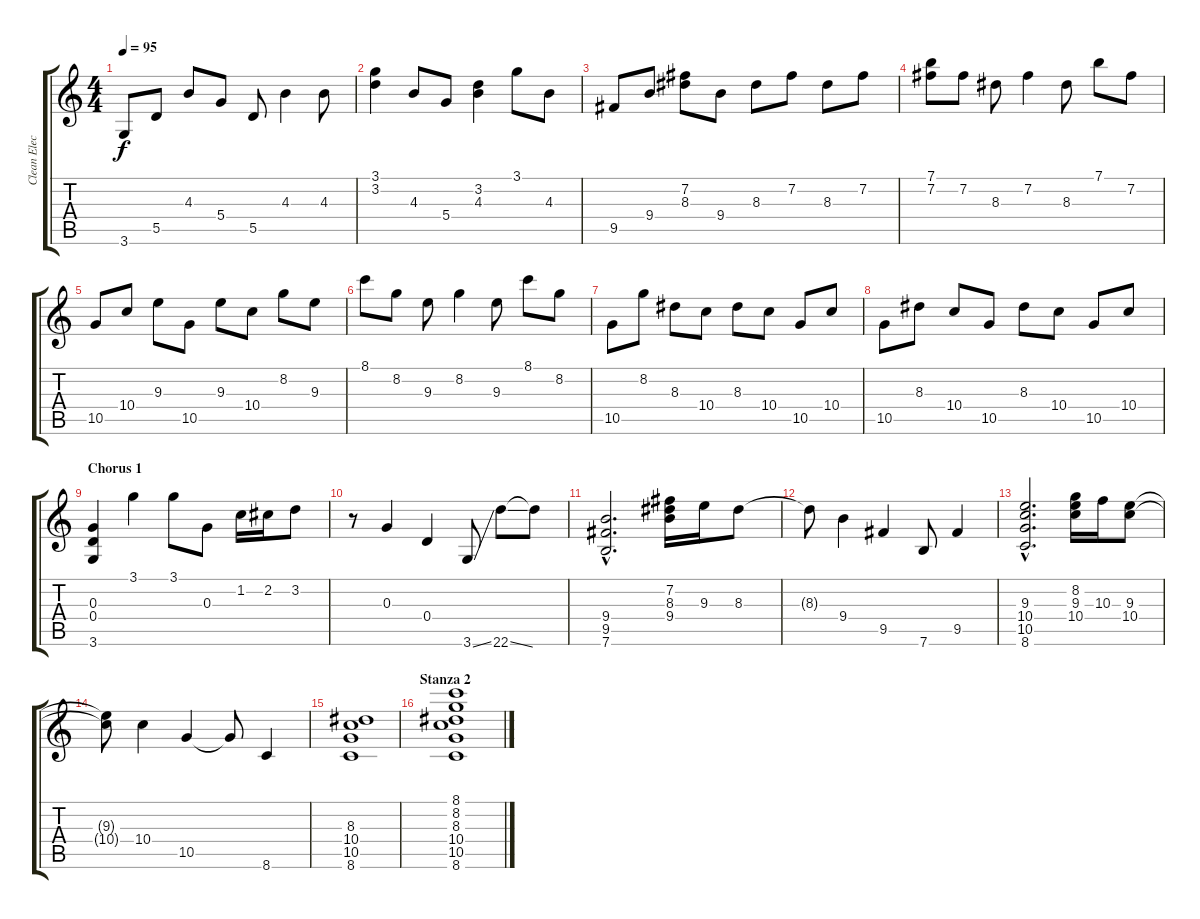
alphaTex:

\track ("Clean Electric" "Clean Elec") {instrument electricguitarclean}
\staff {score tabs}
\tuning (E4 B3 G3 D3 A2 E2) {hide}
\ts (4 4)
\tempo 95
\clef g2
\ks c
3.6.8{dy f} 5.5.8 4.3.8 5.4.8 5.5.8 4.3.4 4.3.8 |
(3.1 3.2).4 4.3.8 5.4.8 (3.2 4.3).4 3.1.8 4.3.8 |
9.5.8 9.4.8 (7.2 8.3).8 9.4.8 8.3.8 7.2.8 8.3.8 7.2.8 |
(7.1 7.2).8 7.2.8 8.3.8 7.2.4 8.3.8 7.1.8 7.2.8 |
10.5.8 10.4.8 9.3.8 10.5.8 9.3.8 10.4.8 8.2.8 9.3.8 |
8.1.8 8.2.8 9.3.8 8.2.4 9.3.8 8.1.8 8.2.8 |
10.5.8 8.2.8 8.3.8 10.4.8 8.3.8 10.4.8 10.5.8 10.4.8 |
10.5.8 8.3.8 10.4.8 10.5.8 8.3.8 10.4.8 10.5.8 10.4.8 |
\section ("" "Chorus 1")
(0.3 0.4 3.6).4 3.1.4 3.1.8 0.3.8 1.2.16 2.2.16 3.2.8 |
r.8 0.3.4 0.4.4 3.6{ss}.8 22.6{ss}.8 22.6{t}.8 |
(9.4{hac} 9.5{hac} 7.6{hac}).2{d} (7.2 8.3 9.4).16 9.3.16 8.3.8 |
8.3{t}.8 9.4.4 9.5.4 7.6.8 9.5.4 |
(9.3{hac} 10.4{hac} 10.5{hac} 8.6{hac}).2{d} (8.2 9.3 10.4).16 10.3.16 (9.3 10.4).8 |
(9.3{t} 10.4{t}).8 10.4.4 10.5.4 10.5{t}.8 8.6.4 |
(8.3 10.4 10.5 8.6).1 |
\section ("" "Stanza 2")
(8.1 8.2 8.3 10.4 10.5 8.6).1
